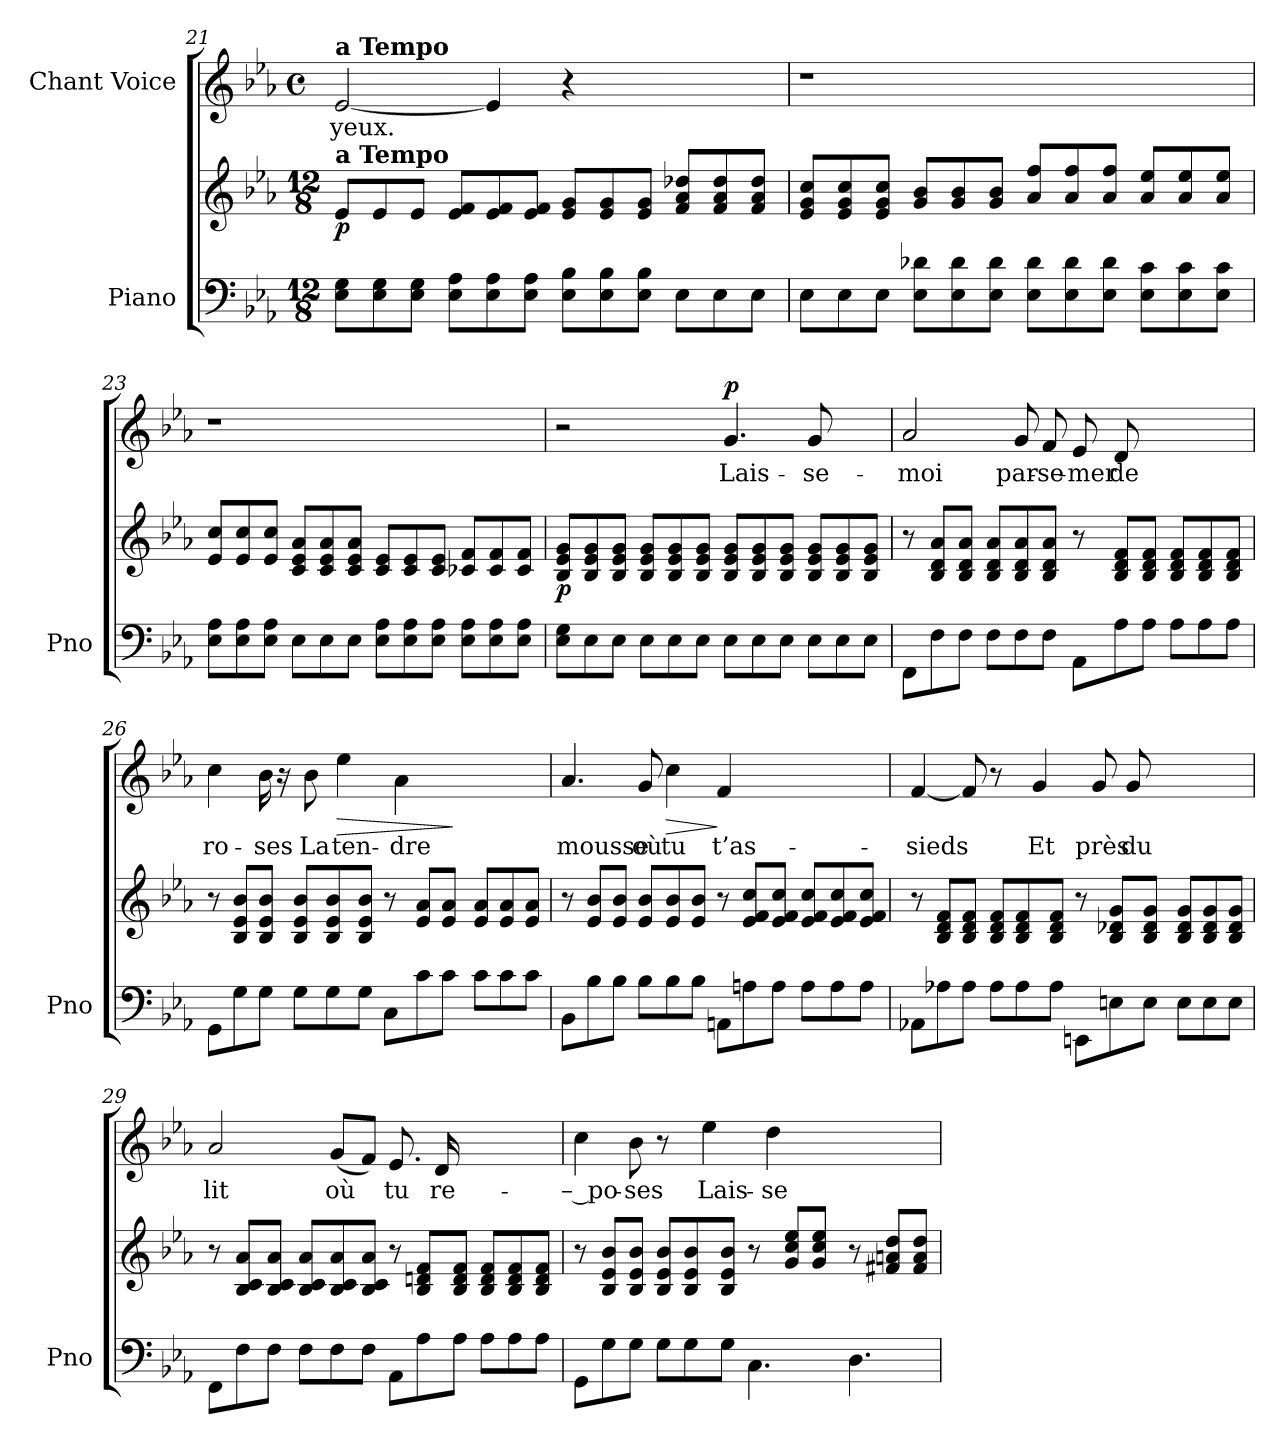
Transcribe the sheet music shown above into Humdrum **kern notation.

**kern	**kern	**dynam	**kern	**text	**dynam
*part2	*part2	*part2	*part1	*part1	*part1
*staff3	*staff2	*staff2/3	*staff1	*staff1	*staff1
*I"Piano	*	*	*I"Chant Voice	*	*
*I'Pno	*	*	*	*	*
!!LO:PB:g=z
*clefF4	*clefG2	*	*clefG2	*	*
*k[b-e-a-]	*k[b-e-a-]	*	*k[b-e-a-]	*	*
*M12/8	*M12/8	*	*M4/4	*	*
*	*	*	*met(c)	*	*
=21	=21	=21	=21	=21	=21
!	!	!	!LO:TX:a:B:t=a Tempo	!	!
!	!LO:TX:a:B:t=a Tempo	!	!	!	!
!	!	!LO:DY:b	!	!LO:LY:b	!
8E-\ 8G\L	8e-/L	p	[2e-/	yeux.	.
8E-\ 8G\	8e-/	.	.	.	.
8E-\ 8G\J	8e-/J	.	.	.	.
8E-\ 8A-\L	8e-/ 8f/L	.	.	.	.
8E-\ 8A-\	8e-/ 8f/	.	4e-/]	.	.
8E-\ 8A-\J	8e-/ 8f/J	.	.	.	.
!	!	!	!LO:N:vis=4	!	!
8E-\ 8B-\L	8e-/ 8g/L	.	4.r	.	.
8E-\ 8B-\	8e-/ 8g/	.	.	.	.
8E-\ 8B-\J	8e-/ 8g/J	.	.	.	.
8E-\L	8f/ 8a-/ 8dd-X/L	.	4.ryy	.	.
8E-\	8f/ 8a-/ 8dd-/	.	.	.	.
8E-\J	8f/ 8a-/ 8dd-/J	.	.	.	.
=22	=22	=22	=22	=22	=22
8E-\L	8e-/ 8g/ 8cc/L	.	1r	.	.
8E-\	8e-/ 8g/ 8cc/	.	.	.	.
8E-\J	8e-/ 8g/ 8cc/J	.	.	.	.
8E-\ 8d-X\L	8g/ 8b-/L	.	.	.	.
8E-\ 8d-\	8g/ 8b-/	.	.	.	.
8E-\ 8d-\J	8g/ 8b-/J	.	.	.	.
8E-\ 8d-\L	8a-/ 8ff/L	.	.	.	.
8E-\ 8d-\	8a-/ 8ff/	.	.	.	.
8E-\ 8d-\J	8a-/ 8ff/J	.	2ryy	.	.
8E-\ 8c\L	8a-/ 8ee-/L	.	.	.	.
8E-\ 8c\	8a-/ 8ee-/	.	.	.	.
8E-\ 8c\J	8a-/ 8ee-/J	.	.	.	.
!!LO:LB:g=z
=23	=23	=23	=23	=23	=23
8E-\ 8A-\L	8e-/ 8cc/L	.	1r	.	.
8E-\ 8A-\	8e-/ 8cc/	.	.	.	.
8E-\ 8A-\J	8e-/ 8cc/J	.	.	.	.
8E-\L	8c/ 8e-/ 8a-/L	.	.	.	.
8E-\	8c/ 8e-/ 8a-/	.	.	.	.
8E-\J	8c/ 8e-/ 8a-/J	.	.	.	.
8E-\ 8A-\L	8c/ 8e-/L	.	.	.	.
8E-\ 8A-\	8c/ 8e-/	.	.	.	.
8E-\ 8A-\J	8c/ 8e-/J	.	2ryy	.	.
8E-\ 8A-\L	8c-X/ 8f/L	.	.	.	.
8E-\ 8A-\	8c-/ 8f/	.	.	.	.
8E-\ 8A-\J	8c-/ 8f/J	.	.	.	.
!!LO:LB:g=z
=24	=24	=24	=24	=24	=24
!	!	!LO:DY:b	!LO:N:vis=2	!	!
8E-\ 8G\L	8B-/ 8e-/ 8g/L	p	2.r	.	.
8E-\	8B-/ 8e-/ 8g/	.	.	.	.
8E-\J	8B-/ 8e-/ 8g/J	.	.	.	.
8E-\L	8B-/ 8e-/ 8g/L	.	.	.	.
8E-\	8B-/ 8e-/ 8g/	.	.	.	.
8E-\J	8B-/ 8e-/ 8g/J	.	.	.	.
!	!	!	!	!LO:LY:b	!LO:DY:a
8E-\L	8B-/ 8e-/ 8g/L	.	4.g/	Lais-	p
8E-\	8B-/ 8e-/ 8g/	.	.	.	.
8E-\J	8B-/ 8e-/ 8g/J	.	.	.	.
!	!	!	!	!LO:LY:b	!
8E-\L	8B-/ 8e-/ 8g/L	.	8g/	-se-	.
8E-\	8B-/ 8e-/ 8g/	.	4ryy	.	.
8E-\J	8B-/ 8e-/ 8g/J	.	.	.	.
=25	=25	=25	=25	=25	=25
!	!	!	!	!LO:LY:b	!
8FF\L	8r	.	2a-/	-moi	.
8F\	8B-/ 8d/ 8a-/L	.	.	.	.
8F\J	8B-/ 8d/ 8a-/J	.	.	.	.
8F\L	8B-/ 8d/ 8a-/L	.	.	.	.
!	!	!	!	!LO:LY:b	!
8F\	8B-/ 8d/ 8a-/	.	8g/	par-	.
!	!	!	!	!LO:LY:b	!
8F\J	8B-/ 8d/ 8a-/J	.	8f/	-se-	.
!	!	!	!	!LO:LY:b	!
8AA-\L	8r	.	8e-/	-mer	.
!	!	!	!	!LO:LY:b	!
8A-\	8B-/ 8d/ 8f/L	.	8d/	de	.
8A-\J	8B-/ 8d/ 8f/J	.	2ryy	.	.
8A-\L	8B-/ 8d/ 8f/L	.	.	.	.
8A-\	8B-/ 8d/ 8f/	.	.	.	.
8A-\J	8B-/ 8d/ 8f/J	.	.	.	.
!!LO:LB:g=z
=26	=26	=26	=26	=26	=26
!	!	!	!	!LO:LY:b	!
8GG\L	8r	.	4cc\	ro-	.
8G\	8B-/ 8e-/ 8b-/L	.	.	.	.
!	!	!	!	!LO:LY:b	!
8G\J	8B-/ 8e-/ 8b-/J	.	16b-\	-ses	.
!	!	!	!LO:N:vis=16	!	!
.	.	.	16.r	.	.
8G\L	8B-/ 8e-/ 8b-/L	.	.	.	.
!	!	!	!	!LO:LY:b	!
.	.	.	8b-\	La	.
8G\	8B-/ 8e-/ 8b-/	.	.	.	.
!	!	!	!	!LO:LY:b	!LO:HP:b
.	.	.	4ee-\	ten-	>
8G\J	8B-/ 8e-/ 8b-/J	.	.	.	.
8C\L	8r	.	.	.	.
!	!	!	!	!LO:LY:b	!
.	.	.	4a-\	-dre	.
8c\	8e-/ 8a-/L	.	.	.	.
8c\J	8e-/ 8a-/J	.	.	.	.
.	.	.	4...ryy	.	]
8c\L	8e-/ 8a-/L	.	.	.	.
8c\	8e-/ 8a-/	.	.	.	.
8c\J	8e-/ 8a-/J	.	.	.	.
!!LO:LB:g=z
=27	=27	=27	=27	=27	=27
!	!	!	!	!LO:LY:b	!
8BB-\L	8r	.	4.a-/	mousse	.
8B-\	8e-/ 8b-/L	.	.	.	.
8B-\J	8e-/ 8b-/J	.	.	.	.
!	!	!	!	!LO:LY:b	!
8B-\L	8e-/ 8b-/L	.	8g/	où	.
!	!	!	!	!LO:LY:b	!LO:HP:b
8B-\	8e-/ 8b-/	.	4cc\	tu	>
8B-\J	8e-/ 8b-/J	.	.	.	.
!	!	!	!	!LO:LY:b	!
8AAn\L	8r	.	4f/	t’as-	]
8An\	8e-/ 8f/ 8cc/L	.	.	.	.
8A\J	8e-/ 8f/ 8cc/J	.	2ryy	.	.
8A\L	8e-/ 8f/ 8cc/L	.	.	.	.
8A\	8e-/ 8f/ 8cc/	.	.	.	.
8A\J	8e-/ 8f/ 8cc/J	.	.	.	.
=28	=28	=28	=28	=28	=28
!	!	!	!	!LO:LY:b	!
8AA-X\L	8r	.	[4f/	-sieds	.
8A-X\	8B-/ 8d/ 8f/L	.	.	.	.
8A-\J	8B-/ 8d/ 8f/J	.	8f/]	.	.
!	!	!	!LO:N:vis=8	!	!
8A-\L	8B-/ 8d/ 8f/L	.	8.r	.	.
8A-\	8B-/ 8d/ 8f/	.	.	.	.
!	!	!	!	!LO:LY:b	!
.	.	.	4g/	Et	.
8A-\J	8B-/ 8d/ 8f/J	.	.	.	.
8EEn\L	8r	.	.	.	.
!	!	!	!	!LO:LY:b	!
.	.	.	8g/	près	.
8En\	8B-/ 8d-X/ 8g/L	.	.	.	.
!	!	!	!	!LO:LY:b	!
.	.	.	8g/	du	.
8E\J	8B-/ 8d-/ 8g/J	.	.	.	.
.	.	.	4..ryy	.	.
8E\L	8B-/ 8d-/ 8g/L	.	.	.	.
8E\	8B-/ 8d-/ 8g/	.	.	.	.
8E\J	8B-/ 8d-/ 8g/J	.	.	.	.
!!LO:PB:g=z
=29	=29	=29	=29	=29	=29
!	!	!	!	!LO:LY:b	!
8FF\L	8r	.	2a-/	lit	.
8F\	8B-/ 8c/ 8a-/L	.	.	.	.
8F\J	8B-/ 8c/ 8a-/J	.	.	.	.
8F\L	8B-/ 8c/ 8a-/L	.	.	.	.
!	!	!	!	!LO:LY:b	!
8F\	8B-/ 8c/ 8a-/	.	(8g/L	où	.
8F\J	8B-/ 8c/ 8a-/J	.	8f/J)	.	.
!	!	!	!	!LO:LY:b	!
8AA-\L	8r	.	8.e-/	tu	.
8A-\	8B-/ 8dn/ 8f/L	.	.	.	.
!	!	!	!	!LO:LY:b	!
.	.	.	16d/	re-	.
8A-\J	8B-/ 8d/ 8f/J	.	2ryy	.	.
8A-\L	8B-/ 8d/ 8f/L	.	.	.	.
8A-\	8B-/ 8d/ 8f/	.	.	.	.
8A-\J	8B-/ 8d/ 8f/J	.	.	.	.
!!LO:LB:g=z
=30	=30	=30	=30	=30	=30
!	!	!	!	!LO:LY:b	!
8GG\L	8r	.	4cc\	-– po-	.
8G\	8B-/ 8e-/ 8b-/L	.	.	.	.
!	!	!	!	!LO:LY:b	!
8G\J	8B-/ 8e-/ 8b-/J	.	8b-\	-ses	.
!	!	!	!LO:N:vis=8	!	!
8G\L	8B-/ 8e-/ 8b-/L	.	8.r	.	.
8G\	8B-/ 8e-/ 8b-/	.	.	.	.
!	!	!	!	!LO:LY:b	!
.	.	.	4ee-\	Lais-	.
8G\J	8B-/ 8e-/ 8b-/J	.	.	.	.
4.C\	8r	.	.	.	.
!	!	!	!	!LO:LY:b	!
.	.	.	4dd\	-se-	.
.	8g/ 8cc/ 8ee-/L	.	.	.	.
.	8g/ 8cc/ 8ee-/J	.	.	.	.
.	.	.	4..ryy	.	.
4.D\	8r	.	.	.	.
.	8f#X/ 8an/ 8dd/L	.	.	.	.
.	8f#/ 8a/ 8dd/J	.	.	.	.
=	=	=	=	=	=
*-	*-	*-	*-	*-	*-
